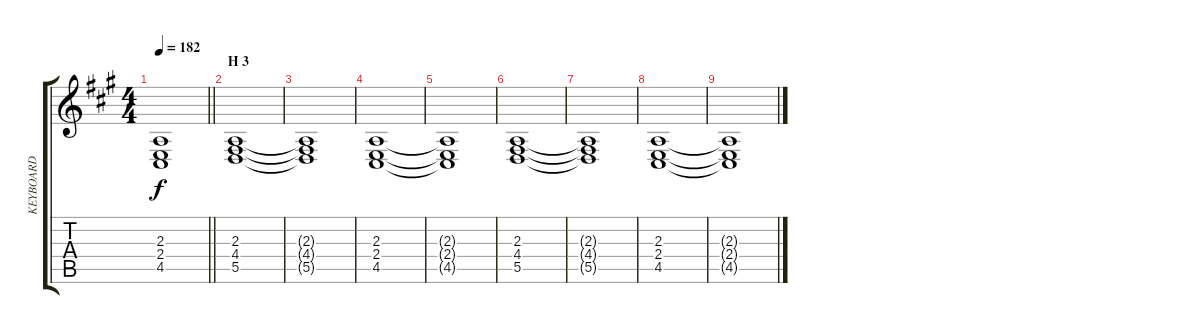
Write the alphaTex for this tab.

\track ("KEYBOARD" "KEYBOARD") {instrument rockorgan}
\staff {score tabs}
\tuning (E4 B3 G3 D3 A2 E2) {hide}
\ts (4 4)
\tempo 182
\clef g2
\barLineRight lightlight
\ks a
(2.3{t} 2.4{t} 4.5{t}).1{dy f} |
\section ("" "H 3")
(2.3 4.4 5.5).1 |
(2.3{t} 4.4{t} 5.5{t}).1 |
(2.3 2.4 4.5).1 |
(2.3{t} 2.4{t} 4.5{t}).1 |
(2.3 4.4 5.5).1 |
(2.3{t} 4.4{t} 5.5{t}).1 |
(2.3 2.4 4.5).1 |
(2.3{t} 2.4{t} 4.5{t}).1
